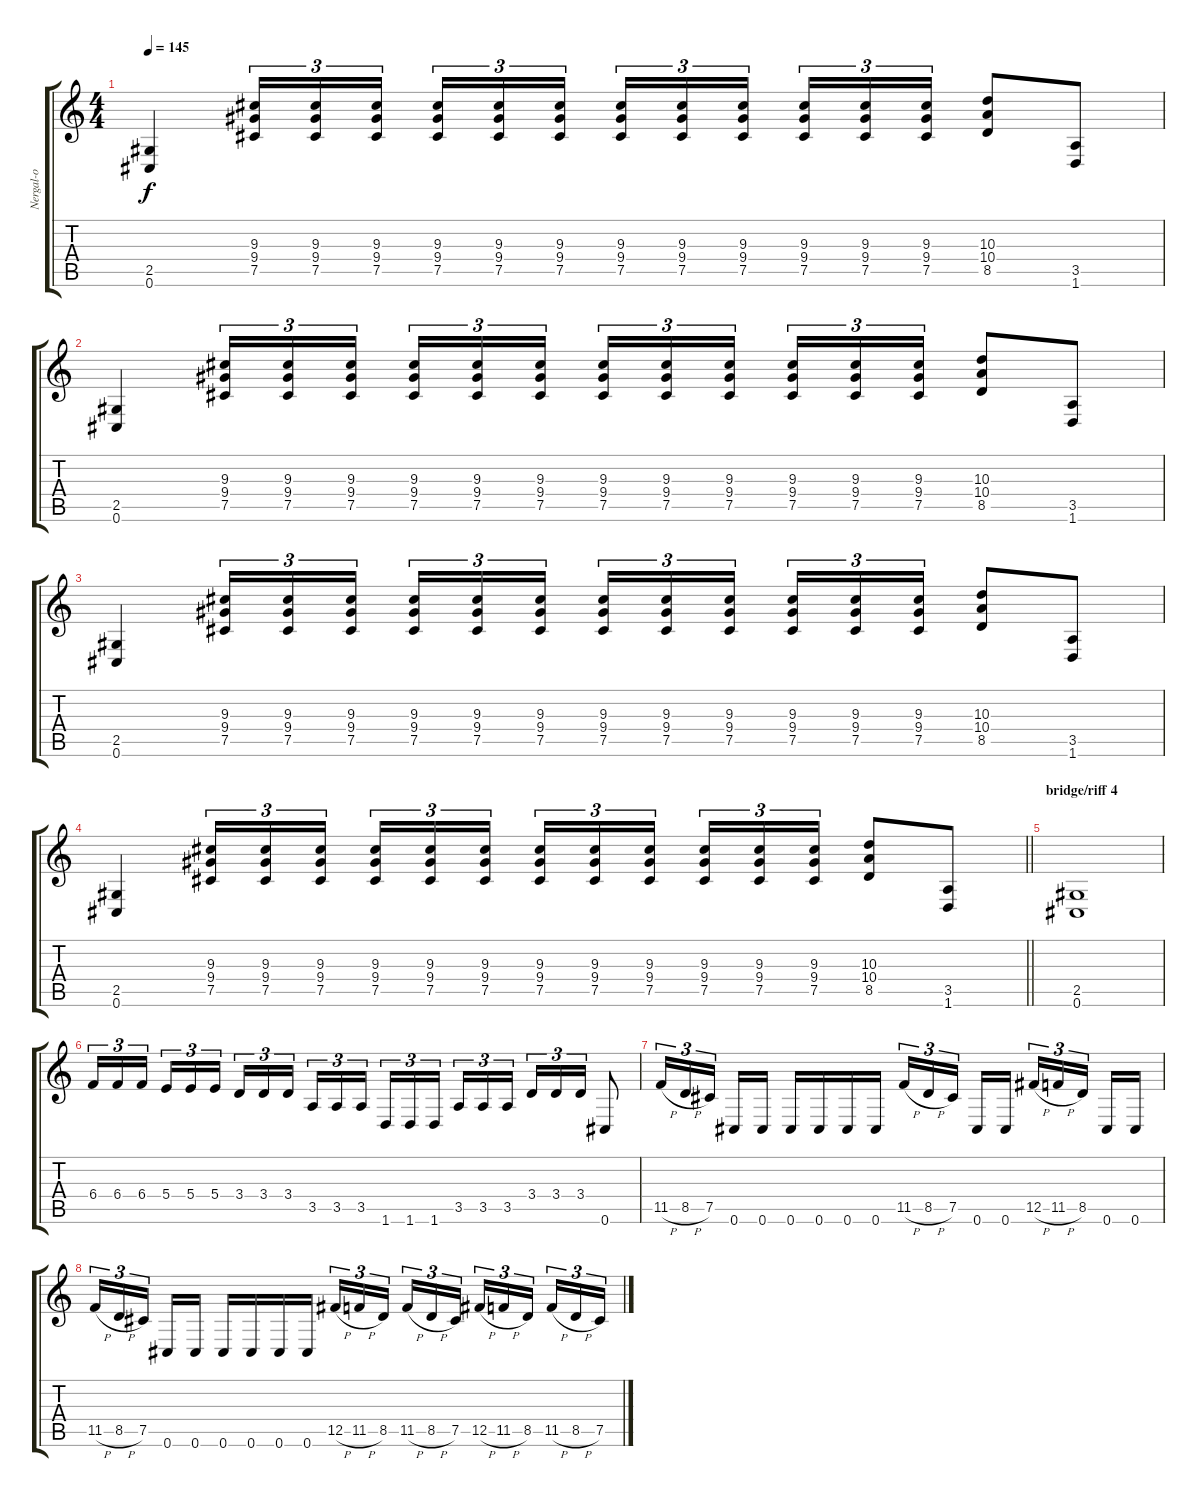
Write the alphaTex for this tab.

\track ("Nergal-o" "Nergal-o") {instrument distortionguitar}
\staff {score tabs}
\tuning (Db4 Ab3 E3 B2 Gb2 Db2) {hide}
\ts (4 4)
\tempo 145
\clef g2
\ks c
(2.5 0.6).4{dy f} (9.3 9.4 7.5).16{tu (3 2)} (9.3 9.4 7.5).16{tu (3 2)} (9.3 9.4 7.5).16{tu (3 2) beam splitsecondary} (9.3 9.4 7.5).16{tu (3 2)} (9.3 9.4 7.5).16{tu (3 2)} (9.3 9.4 7.5).16{tu (3 2)} (9.3 9.4 7.5).16{tu (3 2)} (9.3 9.4 7.5).16{tu (3 2)} (9.3 9.4 7.5).16{tu (3 2) beam splitsecondary} (9.3 9.4 7.5).16{tu (3 2)} (9.3 9.4 7.5).16{tu (3 2)} (9.3 9.4 7.5).16{tu (3 2)} (10.3 10.4 8.5).8 (3.5 1.6).8 |
(2.5 0.6).4 (9.3 9.4 7.5).16{tu (3 2)} (9.3 9.4 7.5).16{tu (3 2)} (9.3 9.4 7.5).16{tu (3 2) beam splitsecondary} (9.3 9.4 7.5).16{tu (3 2)} (9.3 9.4 7.5).16{tu (3 2)} (9.3 9.4 7.5).16{tu (3 2)} (9.3 9.4 7.5).16{tu (3 2)} (9.3 9.4 7.5).16{tu (3 2)} (9.3 9.4 7.5).16{tu (3 2) beam splitsecondary} (9.3 9.4 7.5).16{tu (3 2)} (9.3 9.4 7.5).16{tu (3 2)} (9.3 9.4 7.5).16{tu (3 2)} (10.3 10.4 8.5).8 (3.5 1.6).8 |
(2.5 0.6).4 (9.3 9.4 7.5).16{tu (3 2)} (9.3 9.4 7.5).16{tu (3 2)} (9.3 9.4 7.5).16{tu (3 2) beam splitsecondary} (9.3 9.4 7.5).16{tu (3 2)} (9.3 9.4 7.5).16{tu (3 2)} (9.3 9.4 7.5).16{tu (3 2)} (9.3 9.4 7.5).16{tu (3 2)} (9.3 9.4 7.5).16{tu (3 2)} (9.3 9.4 7.5).16{tu (3 2) beam splitsecondary} (9.3 9.4 7.5).16{tu (3 2)} (9.3 9.4 7.5).16{tu (3 2)} (9.3 9.4 7.5).16{tu (3 2)} (10.3 10.4 8.5).8 (3.5 1.6).8 |
\barLineRight lightlight
(2.5 0.6).4 (9.3 9.4 7.5).16{tu (3 2)} (9.3 9.4 7.5).16{tu (3 2)} (9.3 9.4 7.5).16{tu (3 2) beam splitsecondary} (9.3 9.4 7.5).16{tu (3 2)} (9.3 9.4 7.5).16{tu (3 2)} (9.3 9.4 7.5).16{tu (3 2)} (9.3 9.4 7.5).16{tu (3 2)} (9.3 9.4 7.5).16{tu (3 2)} (9.3 9.4 7.5).16{tu (3 2) beam splitsecondary} (9.3 9.4 7.5).16{tu (3 2)} (9.3 9.4 7.5).16{tu (3 2)} (9.3 9.4 7.5).16{tu (3 2)} (10.3 10.4 8.5).8 (3.5 1.6).8 |
\section ("" "bridge/riff 4")
(2.5 0.6).1 |
6.4.16{tu (3 2)} 6.4.16{tu (3 2)} 6.4.16{tu (3 2) beam splitsecondary} 5.4.16{tu (3 2)} 5.4.16{tu (3 2)} 5.4.16{tu (3 2)} 3.4.16{tu (3 2)} 3.4.16{tu (3 2)} 3.4.16{tu (3 2) beam splitsecondary} 3.5.16{tu (3 2)} 3.5.16{tu (3 2)} 3.5.16{tu (3 2)} 1.6.16{tu (3 2)} 1.6.16{tu (3 2)} 1.6.16{tu (3 2) beam splitsecondary} 3.5.16{tu (3 2)} 3.5.16{tu (3 2)} 3.5.16{tu (3 2)} 3.4.16{tu (3 2)} 3.4.16{tu (3 2)} 3.4.16{tu (3 2)} 0.6.8 |
11.5{h}.16{tu (3 2)} 8.5{h}.16{tu (3 2)} 7.5.16{tu (3 2) beam splitsecondary} 0.6.16 0.6.16 0.6.16 0.6.16 0.6.16 0.6.16 11.5{h}.16{tu (3 2)} 8.5{h}.16{tu (3 2)} 7.5.16{tu (3 2) beam splitsecondary} 0.6.16 0.6.16 12.5{h}.16{tu (3 2)} 11.5{h}.16{tu (3 2)} 8.5.16{tu (3 2) beam splitsecondary} 0.6.16 0.6.16 |
11.5{h}.16{tu (3 2)} 8.5{h}.16{tu (3 2)} 7.5.16{tu (3 2) beam splitsecondary} 0.6.16 0.6.16 0.6.16 0.6.16 0.6.16 0.6.16 12.5{h}.16{tu (3 2)} 11.5{h}.16{tu (3 2)} 8.5.16{tu (3 2) beam splitsecondary} 11.5{h}.16{tu (3 2)} 8.5{h}.16{tu (3 2)} 7.5.16{tu (3 2)} 12.5{h}.16{tu (3 2)} 11.5{h}.16{tu (3 2)} 8.5.16{tu (3 2) beam splitsecondary} 11.5{h}.16{tu (3 2)} 8.5{h}.16{tu (3 2)} 7.5.16{tu (3 2)}
